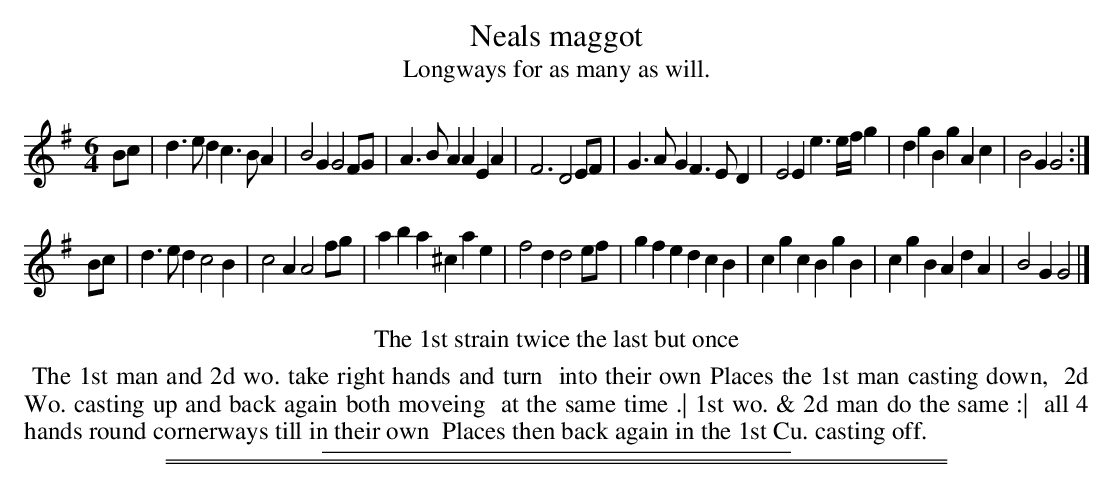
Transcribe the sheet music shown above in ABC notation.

X:1
T: Neals maggot
T: Longways for as many as will.
M: 6/4
L: 1/8
K: G
Bc |\
d3ed2 c3BA2 | B4G2 G4FG | A3BA2 A2E2A2 | F6 D4EF |\
G3AG2 F3ED2 | E4E2 e3e/f/g2 | d2g2B2 g2A2c2 | B4G2 G4 :|
Bc |\
d3ed2 c4B2 | c4A2 A4fg | a2b2a2 ^c2a2e2 | f4d2 d4ef |\
g2f2e2 d2c2B2 | c2g2c2 B2g2B2 | c2g2B2 A2d2A2 | B4G2 G4 |]
